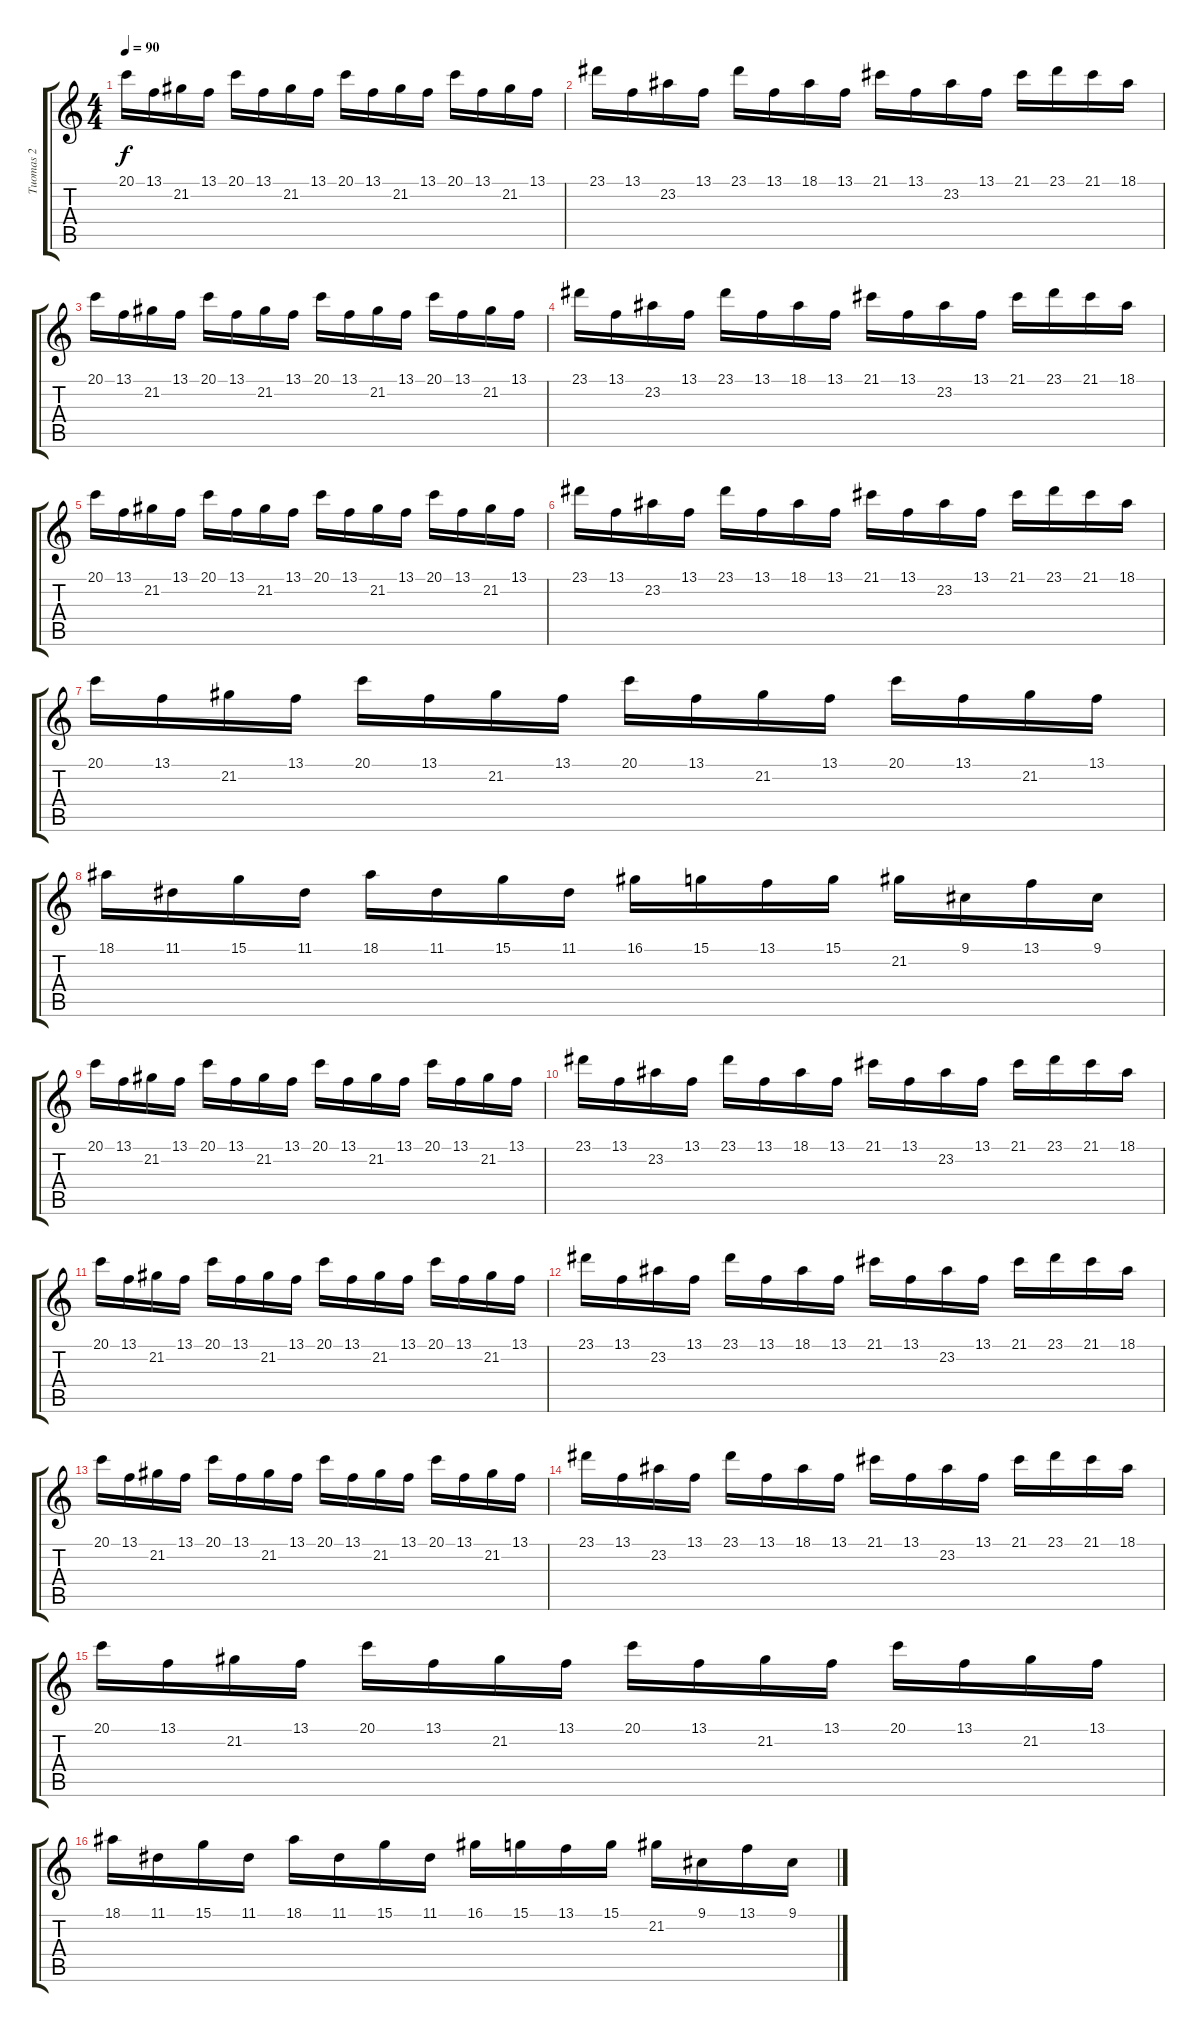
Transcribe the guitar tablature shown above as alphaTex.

\track ("Tuomas 2" "Tuomas 2") {instrument stringensemble1}
\staff {score tabs}
\tuning (E4 B3 G3 D3 A2 E2) {hide}
\ts (4 4)
\tempo 90
\clef g2
\ks c
20.1.16{dy f volume 11 instrument stringensemble1} 13.1.16 21.2.16 13.1.16 20.1.16 13.1.16 21.2.16 13.1.16 20.1.16 13.1.16 21.2.16 13.1.16 20.1.16 13.1.16 21.2.16 13.1.16 |
23.1.16 13.1.16 23.2.16 13.1.16 23.1.16 13.1.16 18.1.16 13.1.16 21.1.16 13.1.16 23.2.16 13.1.16 21.1.16 23.1.16 21.1.16 18.1.16 |
20.1.16 13.1.16 21.2.16 13.1.16 20.1.16 13.1.16 21.2.16 13.1.16 20.1.16 13.1.16 21.2.16 13.1.16 20.1.16 13.1.16 21.2.16 13.1.16 |
23.1.16 13.1.16 23.2.16 13.1.16 23.1.16 13.1.16 18.1.16 13.1.16 21.1.16 13.1.16 23.2.16 13.1.16 21.1.16 23.1.16 21.1.16 18.1.16 |
20.1.16 13.1.16 21.2.16 13.1.16 20.1.16 13.1.16 21.2.16 13.1.16 20.1.16 13.1.16 21.2.16 13.1.16 20.1.16 13.1.16 21.2.16 13.1.16 |
23.1.16 13.1.16 23.2.16 13.1.16 23.1.16 13.1.16 18.1.16 13.1.16 21.1.16 13.1.16 23.2.16 13.1.16 21.1.16 23.1.16 21.1.16 18.1.16 |
20.1.16 13.1.16 21.2.16 13.1.16 20.1.16 13.1.16 21.2.16 13.1.16 20.1.16 13.1.16 21.2.16 13.1.16 20.1.16 13.1.16 21.2.16 13.1.16 |
18.1.16 11.1.16 15.1.16 11.1.16 18.1.16 11.1.16 15.1.16 11.1.16 16.1.16 15.1.16 13.1.16 15.1.16 21.2.16 9.1.16 13.1.16 9.1.16 |
20.1.16{volume 11 instrument stringensemble1} 13.1.16 21.2.16 13.1.16 20.1.16 13.1.16 21.2.16 13.1.16 20.1.16 13.1.16 21.2.16 13.1.16 20.1.16 13.1.16 21.2.16 13.1.16 |
23.1.16 13.1.16 23.2.16 13.1.16 23.1.16 13.1.16 18.1.16 13.1.16 21.1.16 13.1.16 23.2.16 13.1.16 21.1.16 23.1.16 21.1.16 18.1.16 |
20.1.16 13.1.16 21.2.16 13.1.16 20.1.16 13.1.16 21.2.16 13.1.16 20.1.16 13.1.16 21.2.16 13.1.16 20.1.16 13.1.16 21.2.16 13.1.16 |
23.1.16 13.1.16 23.2.16 13.1.16 23.1.16 13.1.16 18.1.16 13.1.16 21.1.16 13.1.16 23.2.16 13.1.16 21.1.16 23.1.16 21.1.16 18.1.16 |
20.1.16 13.1.16 21.2.16 13.1.16 20.1.16 13.1.16 21.2.16 13.1.16 20.1.16 13.1.16 21.2.16 13.1.16 20.1.16 13.1.16 21.2.16 13.1.16 |
23.1.16 13.1.16 23.2.16 13.1.16 23.1.16 13.1.16 18.1.16 13.1.16 21.1.16 13.1.16 23.2.16 13.1.16 21.1.16 23.1.16 21.1.16 18.1.16 |
20.1.16 13.1.16 21.2.16 13.1.16 20.1.16 13.1.16 21.2.16 13.1.16 20.1.16 13.1.16 21.2.16 13.1.16 20.1.16 13.1.16 21.2.16 13.1.16 |
18.1.16 11.1.16 15.1.16 11.1.16 18.1.16 11.1.16 15.1.16 11.1.16 16.1.16 15.1.16 13.1.16 15.1.16 21.2.16 9.1.16 13.1.16 9.1.16
